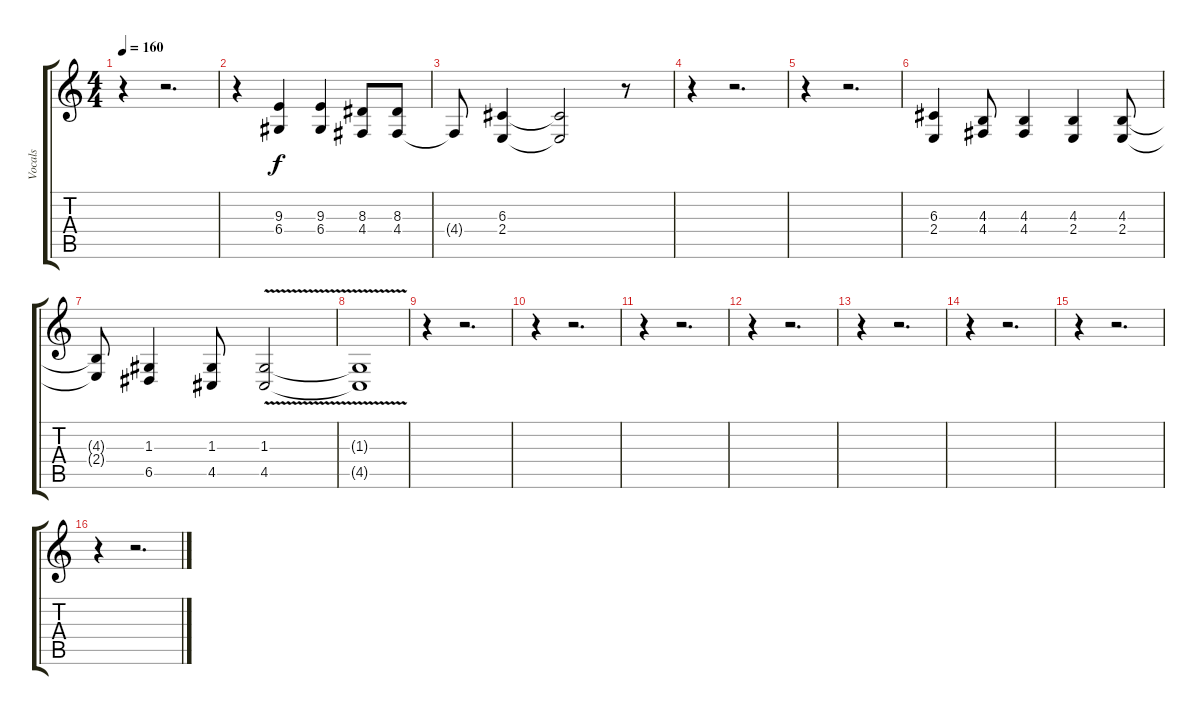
\track ("Vocals" "Vocals") {instrument choiraahs}
\staff {score tabs}
\tuning (E4 B3 G3 D3 A2 E2) {hide}
\ts (4 4)
\tempo 160
\clef g2
\ks c
r.4{dy f} r.2{d} |
r.4 (9.3 6.4).4 (9.3 6.4).4 (8.3 4.4).8 (8.3 4.4).8 |
4.4{t}.8 (6.3 2.4).4 (6.3{t} 2.4{t}).2 r.8 |
r.4 r.2{d} |
r.4 r.2{d} |
(6.3 2.4).4 (4.3 4.4).8 (4.3 4.4).4 (4.3 2.4).4 (4.3 2.4).8 |
(4.3{t} 2.4{t}).8 (1.3 6.5).4 (1.3 4.5).8 (1.3 4.5{v}).2 |
(1.3{t} 4.5{t}).1 |
r.4 r.2{d} |
r.4 r.2{d} |
r.4 r.2{d} |
r.4 r.2{d} |
r.4 r.2{d} |
r.4 r.2{d} |
r.4 r.2{d} |
r.4 r.2{d}
